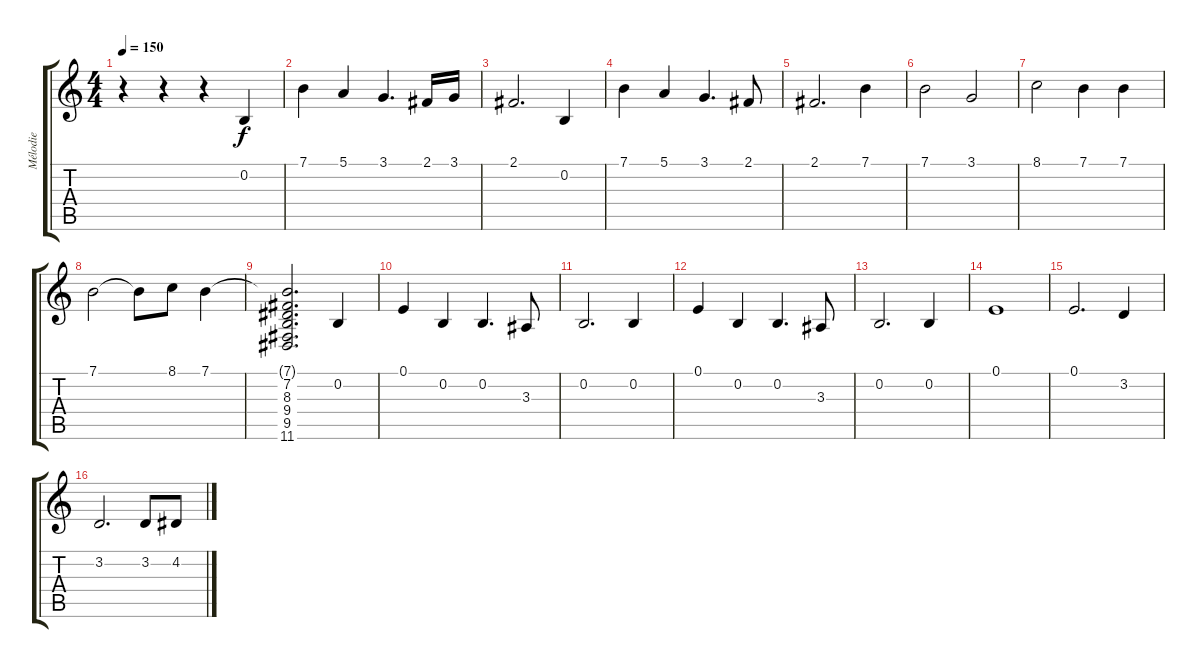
\track ("Mélodie" "Mélodie") {instrument tuba}
\staff {score tabs}
\tuning (E4 B3 G3 D3 A2 E2) {hide}
\ts (4 4)
\tempo 150
\clef g2
\ks c
r.4{dy f} r.4 r.4 0.2.4 |
7.1.4 5.1.4 3.1.4{d} 2.1.16 3.1.16 |
2.1.2{d} 0.2.4 |
7.1.4 5.1.4 3.1.4{d} 2.1.8 |
2.1.2{d} 7.1.4 |
7.1.2 3.1.2 |
8.1.2 7.1.4 7.1.4 |
7.1.2 7.1{t}.8 8.1.8 7.1.4 |
(7.1{t} 7.2 8.3 9.4 9.5 11.6).2{d} 0.2.4 |
0.1.4 0.2.4 0.2.4{d} 3.3.8 |
0.2.2{d} 0.2.4 |
0.1.4 0.2.4 0.2.4{d} 3.3.8 |
0.2.2{d} 0.2.4 |
0.1.1 |
0.1.2{d} 3.2.4 |
3.2.2{d} 3.2.8 4.2.8
